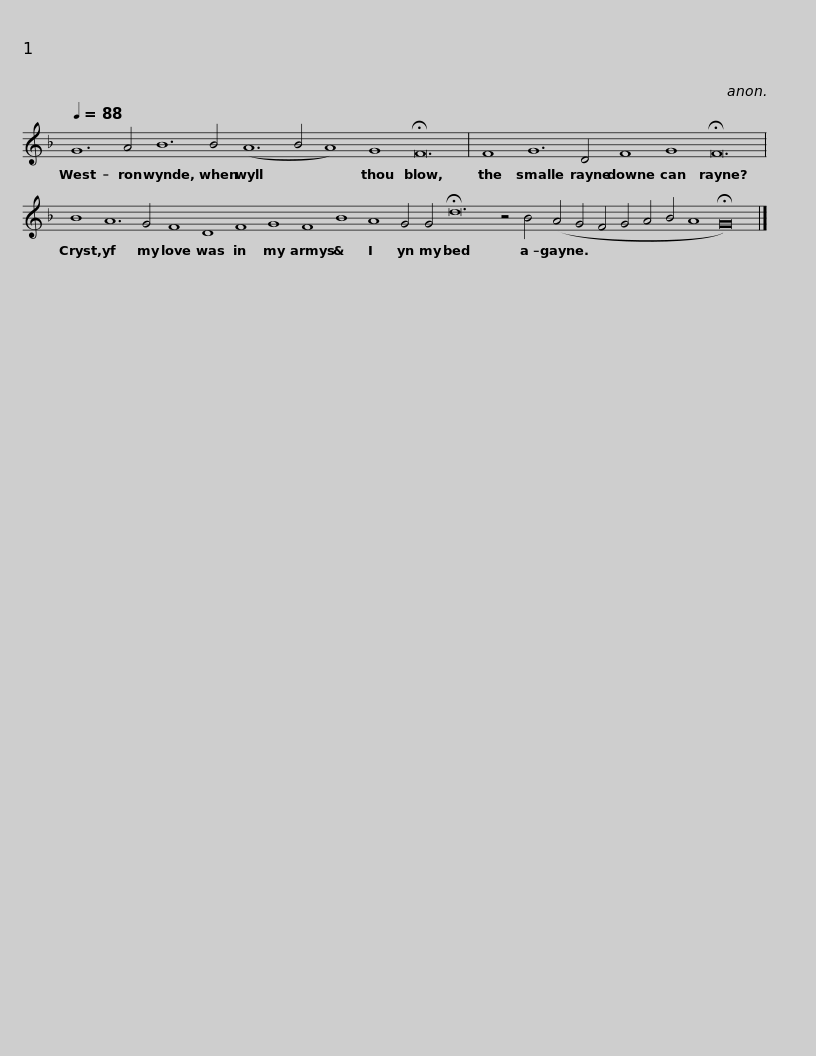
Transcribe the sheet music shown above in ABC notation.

X:1
L:1/8
Q:1/4=88
M:none
I:linebreak $
K:F
V:1 treble
V:1
 G12 A4 B12 B4 (A12 B4 A8) G8 !fermata!F24 |$ F8 G12 D4 F8 G8 !fermata!F24 |$ B8 A12 G4 F8 D8 F8 G8 F8 B8 A8 G4 G4 !fermata!d24 z4 B4 (A4 G4 F4 G4 A4 B4 A8 !fermata!G24) |] %3
